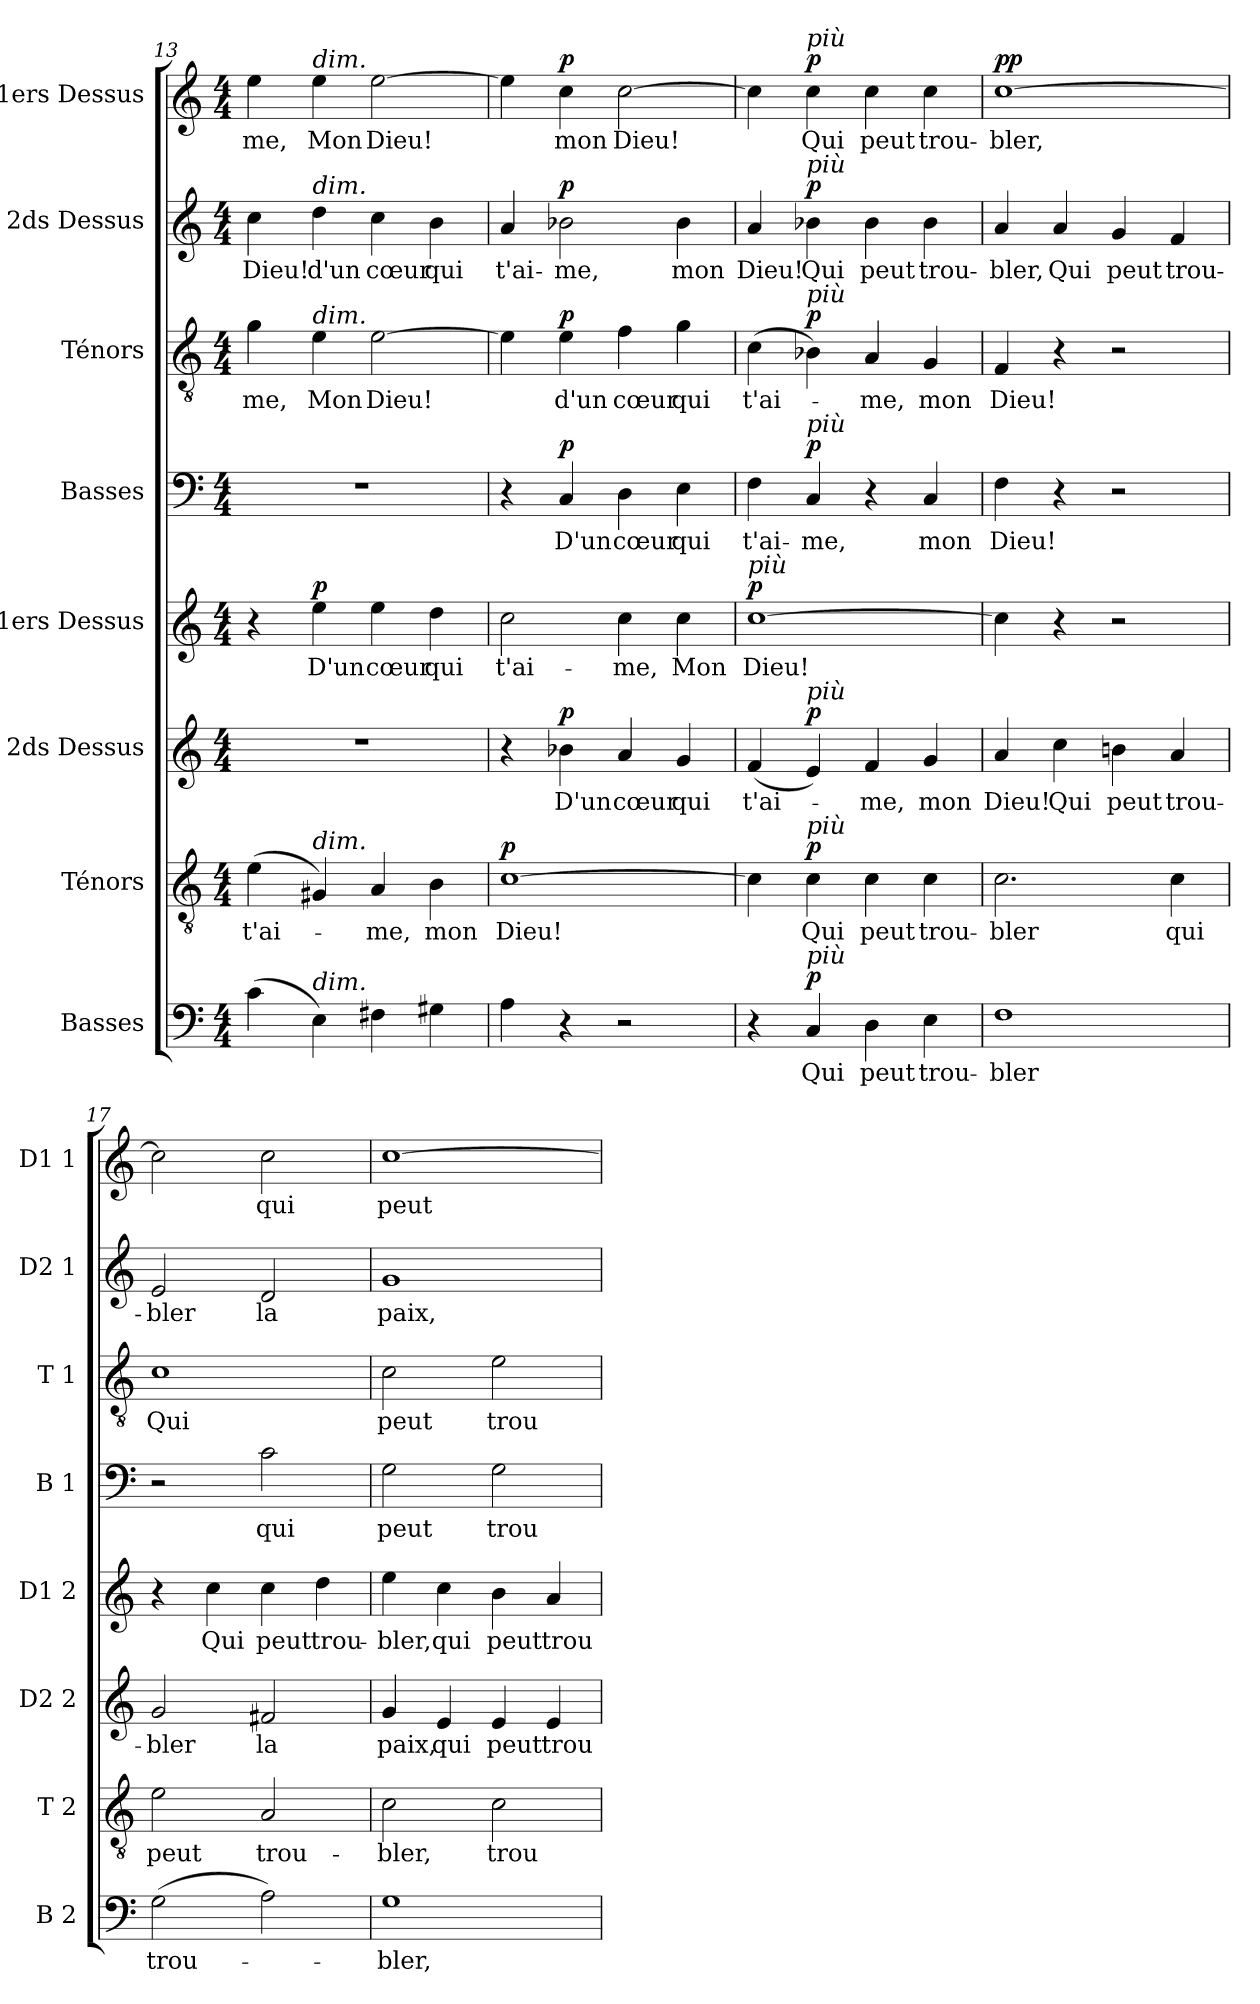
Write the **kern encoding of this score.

**kern	**text	**dynam	**kern	**text	**dynam	**kern	**text	**dynam	**kern	**text	**dynam	**kern	**text	**dynam	**kern	**text	**dynam	**kern	**text	**dynam	**kern	**text	**dynam
*part8	*part8	*part8	*part7	*part7	*part7	*part6	*part6	*part6	*part5	*part5	*part5	*part4	*part4	*part4	*part3	*part3	*part3	*part2	*part2	*part2	*part1	*part1	*part1
*staff8	*staff8	*staff8	*staff7	*staff7	*staff7	*staff6	*staff6	*staff6	*staff5	*staff5	*staff5	*staff4	*staff4	*staff4	*staff3	*staff3	*staff3	*staff2	*staff2	*staff2	*staff1	*staff1	*staff1
*I"Basses	*	*	*I"Ténors	*	*	*I"2ds Dessus	*	*	*I"1ers Dessus	*	*	*I"Basses	*	*	*I"Ténors	*	*	*I"2ds Dessus	*	*	*I"1ers Dessus	*	*
*I'B 2	*	*	*I'T 2	*	*	*I'D2 2	*	*	*I'D1 2	*	*	*I'B 1	*	*	*I'T 1	*	*	*I'D2 1	*	*	*I'D1 1	*	*
*clefF4	*	*	*clefGv2	*	*	*clefG2	*	*	*clefG2	*	*	*clefF4	*	*	*clefGv2	*	*	*clefG2	*	*	*clefG2	*	*
*k[]	*	*	*k[]	*	*	*k[]	*	*	*k[]	*	*	*k[]	*	*	*k[]	*	*	*k[]	*	*	*k[]	*	*
*M4/4	*	*	*M4/4	*	*	*M4/4	*	*	*M4/4	*	*	*M4/4	*	*	*M4/4	*	*	*M4/4	*	*	*M4/4	*	*
=13	=13	=13	=13	=13	=13	=13	=13	=13	=13	=13	=13	=13	=13	=13	=13	=13	=13	=13	=13	=13	=13	=13	=13
(4c\	.	.	(4e\	t'ai-	.	1r	.	.	4r	.	.	1r	.	.	4g\	-me,	.	4cc\	Dieu!	.	4ee\	-me,	.
!	!	!	!	!	!	!	!	!	!	!	!	!	!	!	!	!	!	!	!	!	!LO:TX:a:i:t=dim.	!	!
!	!	!	!	!	!	!	!	!	!	!	!	!	!	!	!	!	!	!LO:TX:a:i:t=dim.	!	!	!	!	!
!	!	!	!	!	!	!	!	!	!	!	!	!	!	!	!LO:TX:a:i:t=dim.	!	!	!	!	!	!	!	!
!	!	!	!LO:TX:a:i:t=dim.	!	!	!	!	!	!	!	!	!	!	!	!	!	!	!	!	!	!	!	!
!LO:TX:a:i:t=dim.	!	!	!	!	!	!	!	!	!	!	!	!	!	!	!	!	!	!	!	!	!	!	!
!	!	!	!	!	!	!	!	!	!	!	!LO:DY:a	!	!	!	!	!	!	!	!	!	!	!	!
4E\)	.	.	4G#X/)	.	.	.	.	.	4ee\	D'un	p	.	.	.	4e\	Mon	.	4dd\	d'un	.	4ee\	Mon	.
4F#X\	.	.	4A/	-me,	.	.	.	.	4ee\	cœur	.	.	.	.	[2e\	Dieu!	.	4cc\	cœur	.	[2ee\	Dieu!	.
4G#X\	.	.	4B\	mon	.	.	.	.	4dd\	qui	.	.	.	.	.	.	.	4b\	qui	.	.	.	.
=14	=14	=14	=14	=14	=14	=14	=14	=14	=14	=14	=14	=14	=14	=14	=14	=14	=14	=14	=14	=14	=14	=14	=14
!	!	!	!	!	!LO:DY:a	!	!	!	!	!	!	!	!	!	!	!	!	!	!	!	!	!	!
4A\	.	.	[1c	Dieu!	p	4r	.	.	2cc\	t'ai-	.	4r	.	.	4e\]	.	.	4a/	t'ai-	.	4ee\]	.	.
!	!	!	!	!	!	!	!	!LO:DY:a	!	!	!	!	!	!LO:DY:a	!	!	!LO:DY:a	!	!	!LO:DY:a	!	!	!LO:DY:a
4r	.	.	.	.	.	4b-X\	D'un	p	.	.	.	4C/	D'un	p	4e\	d'un	p	2b-X\	-me,	p	4cc\	mon	p
2r	.	.	.	.	.	4a/	cœur	.	4cc\	-me,	.	4D\	cœur	.	4f\	cœur	.	.	.	.	[2cc\	Dieu!	.
.	.	.	.	.	.	4g/	qui	.	4cc\	Mon	.	4E\	qui	.	4g\	qui	.	4b-\	mon	.	.	.	.
=15	=15	=15	=15	=15	=15	=15	=15	=15	=15	=15	=15	=15	=15	=15	=15	=15	=15	=15	=15	=15	=15	=15	=15
!	!	!	!	!	!	!	!	!	!LO:TX:a:i:t=più	!	!	!	!	!	!	!	!	!	!	!	!	!	!
!	!	!	!	!	!	!	!	!	!	!	!LO:DY:a	!	!	!	!	!	!	!	!	!	!	!	!
4r	.	.	4c\]	.	.	(4f/	t'ai-	.	[1cc	Dieu!	p	4F\	t'ai-	.	(4c\	t'ai-	.	4a/	Dieu!	.	4cc\]	.	.
!	!	!	!	!	!	!	!	!	!	!	!	!	!	!	!	!	!	!	!	!	!LO:TX:a:i:t=più	!	!
!	!	!	!	!	!	!	!	!	!	!	!	!	!	!	!	!	!	!LO:TX:a:i:t=più	!	!	!	!	!
!	!	!	!	!	!	!	!	!	!	!	!	!	!	!	!LO:TX:a:i:t=più	!	!	!	!	!	!	!	!
!	!	!	!	!	!	!	!	!	!	!	!	!LO:TX:a:i:t=più	!	!	!	!	!	!	!	!	!	!	!
!	!	!	!	!	!	!LO:TX:a:i:t=più	!	!	!	!	!	!	!	!	!	!	!	!	!	!	!	!	!
!	!	!	!LO:TX:a:i:t=più	!	!	!	!	!	!	!	!	!	!	!	!	!	!	!	!	!	!	!	!
!LO:TX:a:i:t=più	!	!	!	!	!	!	!	!	!	!	!	!	!	!	!	!	!	!	!	!	!	!	!
!	!	!LO:DY:a	!	!	!LO:DY:a	!	!	!LO:DY:a	!	!	!	!	!	!LO:DY:a	!	!	!LO:DY:a	!	!	!LO:DY:a	!	!	!LO:DY:a
4C/	Qui	p	4c\	Qui	p	4e/)	.	p	.	.	.	4C/	-me,	p	4B-X\)	.	p	4b-X\	Qui	p	4cc\	Qui	p
4D\	peut	.	4c\	peut	.	4f/	-me,	.	.	.	.	4r	.	.	4A/	-me,	.	4b-\	peut	.	4cc\	peut	.
4E\	trou-	.	4c\	trou-	.	4g/	mon	.	.	.	.	4C/	mon	.	4G/	mon	.	4b-\	trou-	.	4cc\	trou-	.
!!LO:LB:g=z
=16	=16	=16	=16	=16	=16	=16	=16	=16	=16	=16	=16	=16	=16	=16	=16	=16	=16	=16	=16	=16	=16	=16	=16
!	!	!	!	!	!	!	!	!	!	!	!	!	!	!	!	!	!	!	!	!	!	!	!LO:DY:a
1F	-bler	.	2.c\	-bler	.	4a/	Dieu!	.	4cc\]	.	.	4F\	Dieu!	.	4F/	Dieu!	.	4a/	-bler,	.	[1cc	-bler,	pp
.	.	.	.	.	.	4cc\	Qui	.	4r	.	.	4r	.	.	4r	.	.	4a/	Qui	.	.	.	.
.	.	.	.	.	.	4bn\	peut	.	2r	.	.	2r	.	.	2r	.	.	4g/	peut	.	.	.	.
.	.	.	4c\	qui	.	4a/	trou-	.	.	.	.	.	.	.	.	.	.	4f/	trou-	.	.	.	.
=17	=17	=17	=17	=17	=17	=17	=17	=17	=17	=17	=17	=17	=17	=17	=17	=17	=17	=17	=17	=17	=17	=17	=17
(2G\	trou-	.	2e\	peut	.	2g/	-bler	.	4r	.	.	2r	.	.	1c	Qui	.	2e/	-bler	.	2cc\]	.	.
.	.	.	.	.	.	.	.	.	4cc\	Qui	.	.	.	.	.	.	.	.	.	.	.	.	.
2A\)	.	.	2A/	trou-	.	2f#X/	la	.	4cc\	peut	.	2c\	qui	.	.	.	.	2d/	la	.	2cc\	qui	.
.	.	.	.	.	.	.	.	.	4dd\	trou-	.	.	.	.	.	.	.	.	.	.	.	.	.
=18	=18	=18	=18	=18	=18	=18	=18	=18	=18	=18	=18	=18	=18	=18	=18	=18	=18	=18	=18	=18	=18	=18	=18
1G	-bler,	.	2c\	-bler,	.	4g/	paix,	.	4ee\	-bler,	.	2G\	peut	.	2c\	peut	.	1g	paix,	.	[1cc	peut	.
.	.	.	.	.	.	4e/	qui	.	4cc\	qui	.	.	.	.	.	.	.	.	.	.	.	.	.
.	.	.	2c\	trou-	.	4e/	peut	.	4b\	peut	.	2G\	trou-	.	2e\	trou-	.	.	.	.	.	.	.
.	.	.	.	.	.	4e/	trou-	.	4a/	trou-	.	.	.	.	.	.	.	.	.	.	.	.	.
=	=	=	=	=	=	=	=	=	=	=	=	=	=	=	=	=	=	=	=	=	=	=	=
*-	*-	*-	*-	*-	*-	*-	*-	*-	*-	*-	*-	*-	*-	*-	*-	*-	*-	*-	*-	*-	*-	*-	*-
